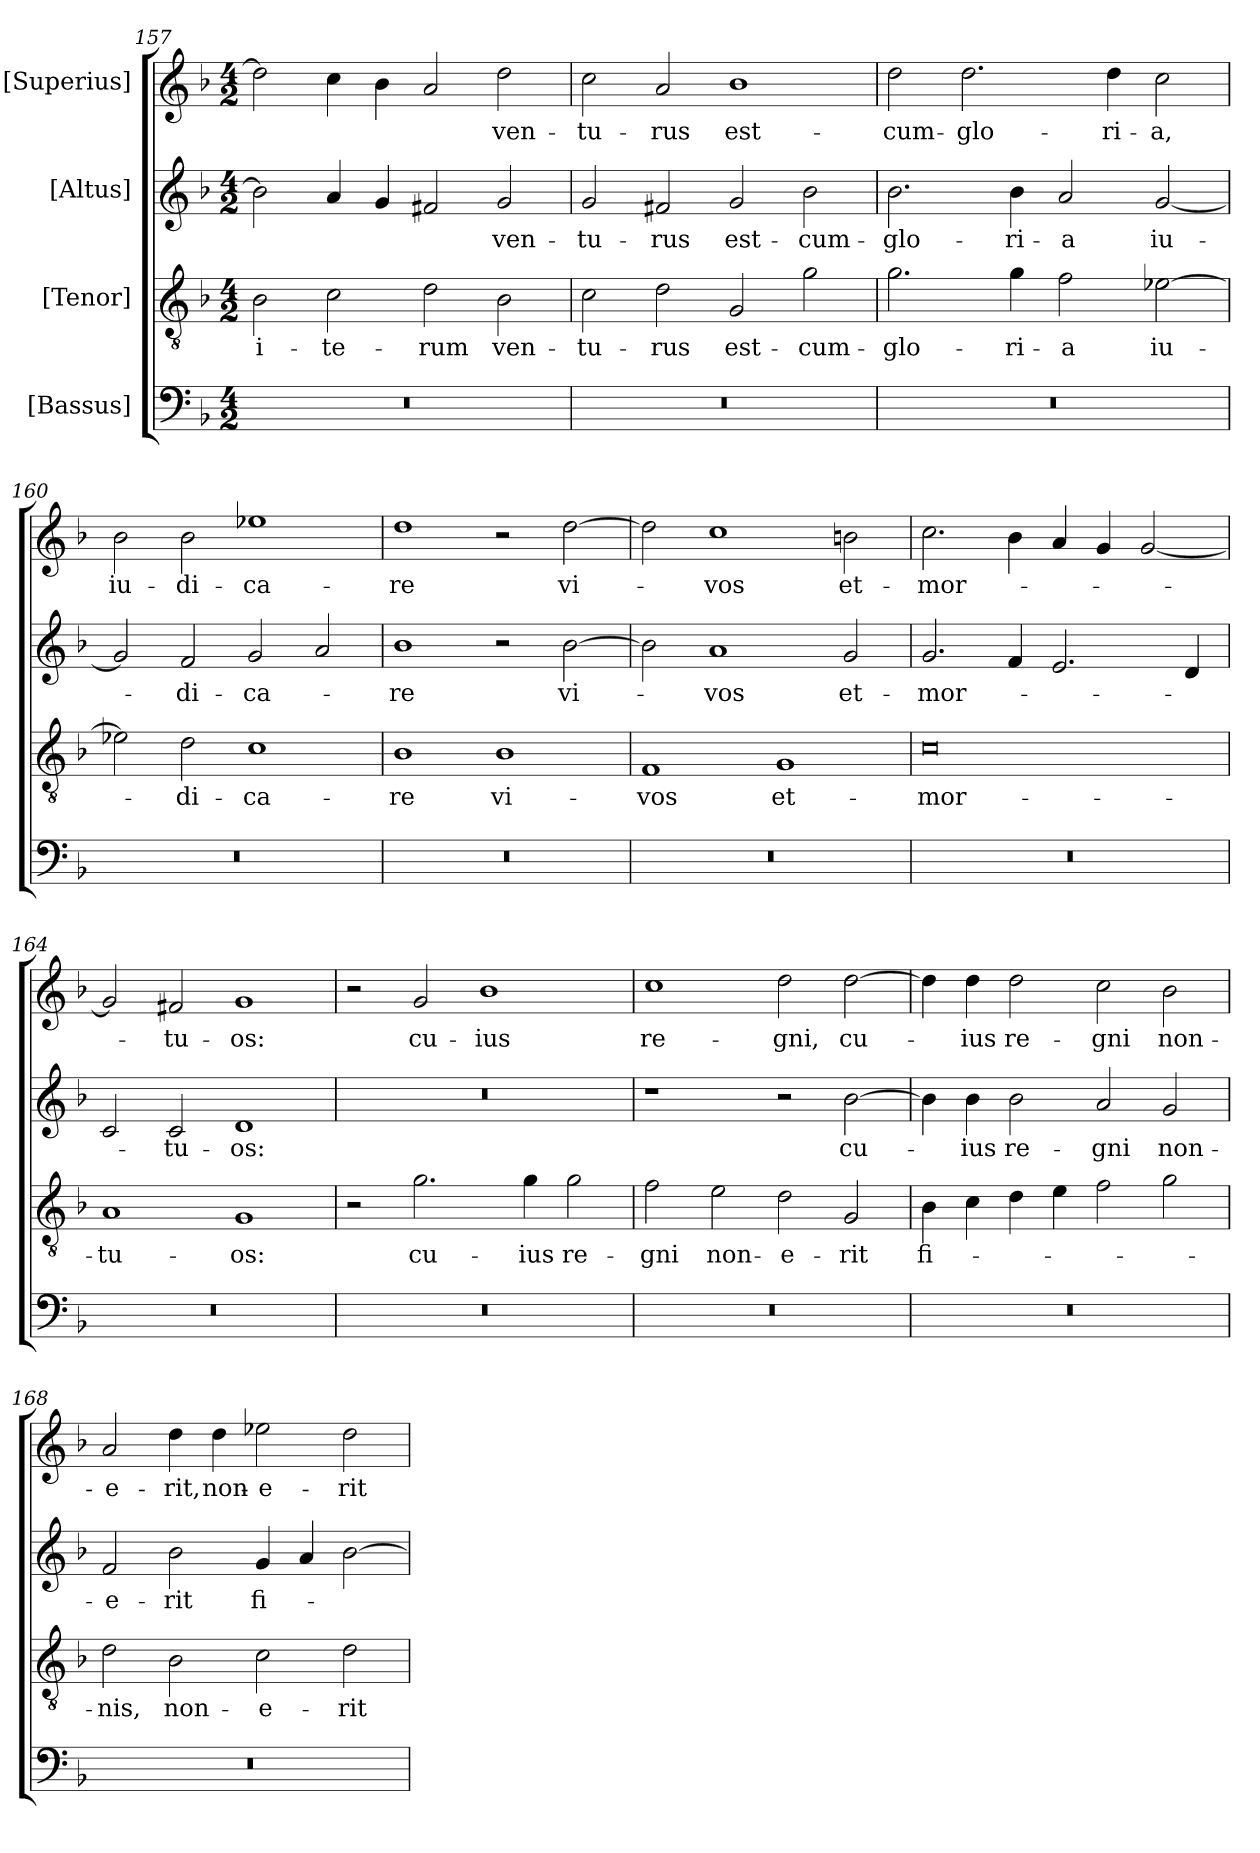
**kern	**kern	**text	**kern	**text	**kern	**text
*part4	*part3	*part3	*part2	*part2	*part1	*part1
*staff4	*staff3	*staff3	*staff2	*staff2	*staff1	*staff1
*I"[Bassus]	*I"[Tenor]	*	*I"[Altus]	*	*I"[Superius]	*
*clefF4	*clefGv2	*	*clefG2	*	*clefG2	*
*k[b-]	*k[b-]	*	*k[b-]	*	*k[b-]	*
*M4/2	*M4/2	*	*M4/2	*	*M4/2	*
=157	=157	=157	=157	=157	=157	=157
0r	2B-\	i-	2b-\]	.	2dd\]	.
.	2c\	-te-	4a/	.	4cc\	.
.	.	.	4g/	.	4b-\	.
.	2d\	-rum	2f#X/	.	2a/	.
.	2B-\	ven-	2g/	ven-	2dd\	ven-
=158	=158	=158	=158	=158	=158	=158
0r	2c\	-tu-	2g/	-tu-	2cc\	-tu-
.	2d\	-rus	2f#X/	-rus	2a/	-rus
.	2G/	est-	2g/	est-	1b-\	est-
.	2g\	cum-	2b-\	cum-	.	.
=159	=159	=159	=159	=159	=159	=159
0r	2.g\	glo-	2.b-\	glo-	2dd\	cum-
.	.	.	.	.	2.dd\	glo-
.	4g\	-ri-	4b-\	-ri-	.	.
.	2f\	-a	2a/	-a	.	.
.	.	.	.	.	4dd\	-ri-
.	[2e-X\	iu-	[2g/	iu-	2cc\	-a,
=160	=160	=160	=160	=160	=160	=160
0r	2e-X\]	.	2g/]	.	2b-\	iu-
.	2d\	-di-	2f/	-di-	2b-\	-di-
.	1c\	-ca-	2g/	-ca-	1ee-X\	-ca-
.	.	.	2a/	.	.	.
=161	=161	=161	=161	=161	=161	=161
0r	1B-\	-re	1b-\	-re	1dd\	-re
.	1B-\	vi-	2r	.	2r	.
.	.	.	[2b-\	vi-	[2dd\	vi-
=162	=162	=162	=162	=162	=162	=162
0r	1F/	-vos	2b-\]	.	2dd\]	.
.	.	.	1a/	-vos	1cc\	-vos
.	1G/	et-	.	.	.	.
.	.	.	2g/	et-	2bn\	et-
=163	=163	=163	=163	=163	=163	=163
0r	0c\	mor-	2.g/	mor-	2.cc\	mor-
.	.	.	4f/	.	4b-\	.
.	.	.	2.e/	.	4a/	.
.	.	.	.	.	4g/	.
.	.	.	.	.	[2g/	.
.	.	.	4d/	.	.	.
=164	=164	=164	=164	=164	=164	=164
0r	1A/	-tu-	2c/	.	2g/]	.
.	.	.	2c/	-tu-	2f#X/	-tu-
.	1G/	-os:	1d/	-os:	1g/	-os:
=165	=165	=165	=165	=165	=165	=165
0r	2r	.	0r	.	2r	.
.	2.g\	cu-	.	.	2g/	cu-
.	.	.	.	.	1b-\	-ius
.	4g\	-ius	.	.	.	.
.	2g\	re-	.	.	.	.
=166	=166	=166	=166	=166	=166	=166
0r	2f\	-gni	1r	.	1cc\	re-
.	2e\	non-	.	.	.	.
.	2d\	e-	2r	.	2dd\	-gni,
.	2G/	-rit	[2b-\	cu-	[2dd\	cu-
=167	=167	=167	=167	=167	=167	=167
0r	4B-\	fi-	4b-\]	.	4dd\]	.
.	4c\	.	4b-\	-ius	4dd\	-ius
.	4d\	.	2b-\	re-	2dd\	re-
.	4e\	.	.	.	.	.
.	2f\	.	2a/	-gni	2cc\	-gni
.	2g\	.	2g/	non-	2b-\	non-
=168	=168	=168	=168	=168	=168	=168
0r	2d\	-nis,	2f/	e-	2a/	e-
.	2B-\	non-	2b-\	-rit	4dd\	-rit,
.	.	.	.	.	4dd\	non-
.	2c\	e-	4g/	fi-	2ee-X\	e-
.	.	.	4a/	.	.	.
.	2d\	-rit	[2b-\	.	2dd\	-rit
=	=	=	=	=	=	=
*-	*-	*-	*-	*-	*-	*-
